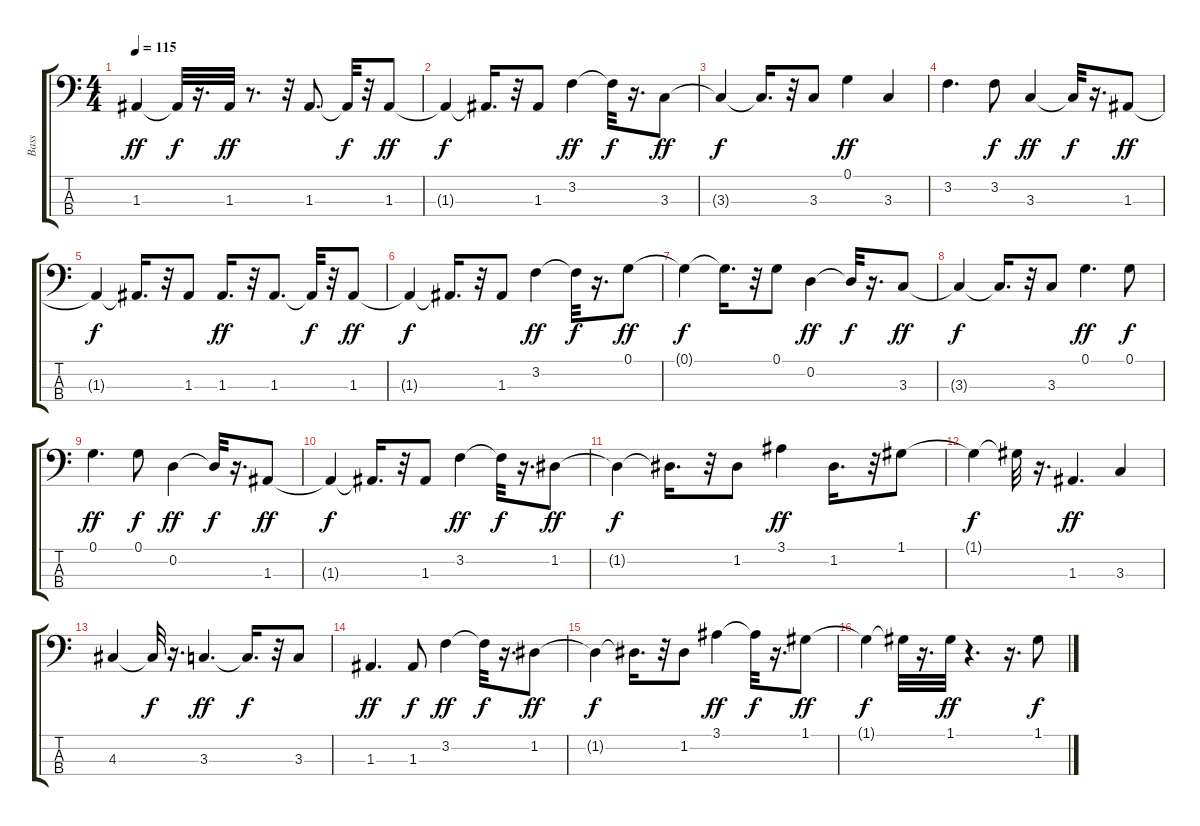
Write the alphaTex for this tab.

\track ("Bass" "Bass") {instrument acousticbass}
\staff {score tabs}
\tuning (G2 D2 A1 E1) {hide}
\ts (4 4)
\tempo 115
\clef f4
\ks c
1.3.4{dy ff} 1.3{t}.32{dy f} r.16{d} 1.3.32{dy ff} r.8{d} r.32 1.3.8{d} 1.3{t}.32{dy f} r.32 1.3.8{dy ff} |
1.3{t}.4{dy f} 1.3{t}.16{d} r.32 1.3.8 3.2.4{dy ff} 3.2{t}.32{dy f} r.16{d} 3.3.8{dy ff} |
3.3{t}.4{dy f} 3.3{t}.16{d} r.32 3.3.8 0.1.4{dy ff} 3.3.4 |
3.2.4{d} 3.2.8{dy f} 3.3.4{dy ff} 3.3{t}.32{dy f} r.16{d} 1.3.8{dy ff} |
1.3{t}.4{dy f} 1.3{t}.16{d} r.32 1.3.8 1.3.16{d dy ff} r.32 1.3.8{d} 1.3{t}.32{dy f} r.32 1.3.8{dy ff} |
1.3{t}.4{dy f} 1.3{t}.16{d} r.32 1.3.8 3.2.4{dy ff} 3.2{t}.32{dy f} r.16{d} 0.1.8{dy ff} |
0.1{t}.4{dy f} 0.1{t}.16{d} r.32 0.1.8 0.2.4{dy ff} 0.2{t}.32{dy f} r.16{d} 3.3.8{dy ff} |
3.3{t}.4{dy f} 3.3{t}.16{d} r.32 3.3.8 0.1.4{d dy ff} 0.1.8{dy f} |
0.1.4{d dy ff} 0.1.8{dy f} 0.2.4{dy ff} 0.2{t}.32{dy f} r.16{d} 1.3.8{dy ff} |
1.3{t}.4{dy f} 1.3{t}.16{d} r.32 1.3.8 3.2.4{dy ff} 3.2{t}.32{dy f} r.16{d} 1.2.8{dy ff} |
1.2{t}.4{dy f} 1.2{t}.16{d} r.32 1.2.8 3.1.4{dy ff} 1.2.16{d} r.32 1.1.8 |
1.1{t}.4{dy f} 1.1{t}.32 r.16{d} 1.3.4{d dy ff} 3.3.4 |
4.3.4 4.3{t}.32{dy f} r.16{d} 3.3.4{d dy ff} 3.3{t}.16{d dy f} r.32 3.3.8 |
1.3.4{d dy ff} 1.3.8{dy f} 3.2.4{dy ff} 3.2{t}.32{dy f} r.16{d} 1.2.8{dy ff} |
1.2{t}.4{dy f} 1.2{t}.16{d} r.32 1.2.8 3.1.4{dy ff} 3.1{t}.32{dy f} r.16{d} 1.1.8{dy ff} |
1.1{t}.4{dy f} 1.1{t}.32 r.16{d} 1.1.32{dy ff} r.4{d} r.16{d} 1.1.8{dy f}
